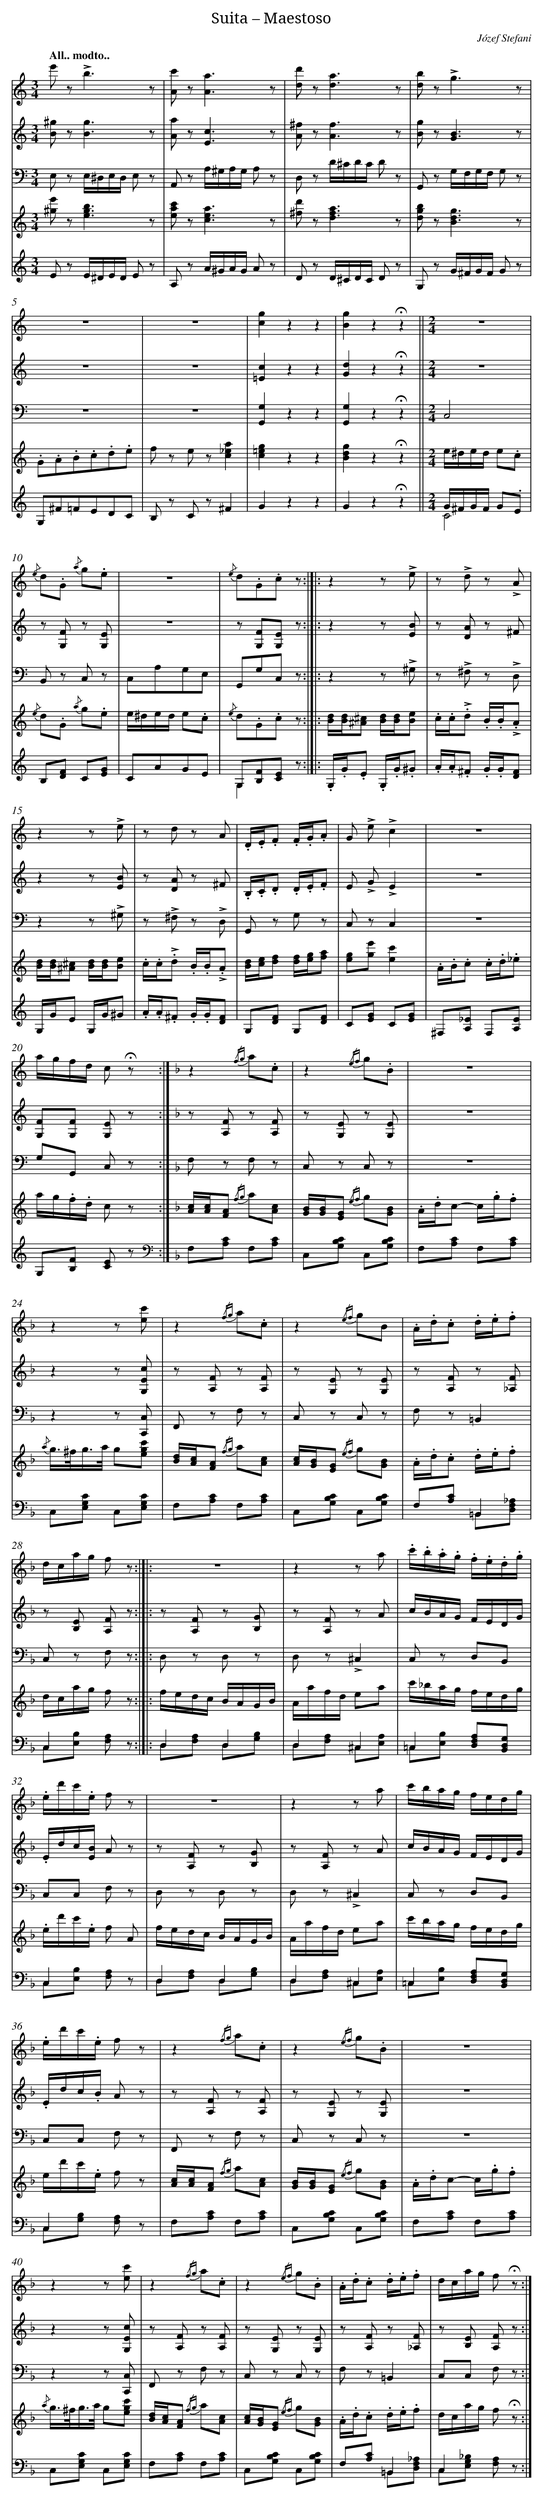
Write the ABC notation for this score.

X:1
T: Suita – Maestoso
C: Józef Stefani
L: 1/8
M: 3/4
Q: "All.. modto.."
V: 1 clef=treble
V: 2 clef=treble
V: 3 clef=bass
V: 4 clef=treble
V: 5 clef=treble
K: C
[V:1] e' z2<!accent!b2z |
[V:2] [^gB] z2<[g2B2]z |
[V:3] E, z E,/^D,/E,/D,/ E, z |
[V:4] [e'^g] z2<[b2g2e2]z |
[V:5] E z E/^D/E/D/ E z |
[V:1] [c'A] z2<[a2A2]z |
[V:2] [aA] z2<[c2E2]z |
[V:3] A,, z A,/^G,/A,/G,/ A, z |
[V:4] [c'ae] z2<[a2e2c2]z |
[V:5] A, z A/^G/A/G/ A z |
[V:1] [d'd] z2<[a2d2]z |
[V:2] [^fA] z2<[f2A2]z |
[V:3] D, z D/^C/D/C/ D z |
[V:4] [d'^f] z2<[a2f2d2]z |
[V:5] D z D/^C/D/C/ D z |
[V:1] [bd] z2<!accent!g2z |
[V:2] [gB] z2<[B2G2]z |
[V:3] G,, z G,/F,/G,/F,/ G, z |
[V:4] [bgd] z2<[g2d2B2]z |
[V:5] G, z G/^F/G/F/ G z |
[V:1] z6 |
[V:2] z6 |
[V:3] z6 |
[V:4] .G.A.B.c.d.e |
[V:5] G,^F=FEDC |
[V:1] z6 |
[V:2] z6 |
[V:3] z6 |
[V:4] f z e z[a2_e2c2] |
[V:5] B, z C z^F2 |
[V:1] [g2c2]z2z2 |
[V:2] [c2=E2]z2z2 |
[V:3] [G,2G,,2]z2z2 |
[V:4] [g2=e2c2]z2z2 |
[V:5] G2z2z2 |
[V:1] [g2B2]z2!fermata!z2 ||
[V:2] [d2G2]z2!fermata!z2 ||
[V:3] [G,2G,,2]z2!fermata!z2 ||
[V:4] [g2d2B2]z2!fermata!z2 ||
[V:5] G2z2!fermata!z2 ||
[V:1] [M:2/4]z4 |
[V:2] [M:2/4]z4 |
[V:3] [M:2/4]C,4 |
[V:4] [M:2/4]e/^d/e/d/ e.c |
[V:5] [M:2/4]G/^F/G/F/ G.E & C4 |
[V:1] {/e} d.G {/a} g.e |
[V:2] z [FG,] z [EG,] |
[V:3] B,, z C, z |
[V:4] {/e} d.G {/a} g.e |
[V:5] B,[FD] C[GE] |
[V:1] z4 |
[V:2] z4 |
[V:3] C,A,G,E, |
[V:4] e/^d/e/d/ e.c |
[V:5] CAGE |
[V:1] {/e} d.G.c z :|]|:
[V:2] z [FG,][EG,] z :|]|:
[V:3] G,,G,C, z :|]|:
[V:4] {/e} d.G.c z :|]|:
[V:5] G,[FB,][EC] z & G,2x2 :|]|:
[V:1] z2z !accent!e |
[V:2] z2z [BE] |
[V:3] z2z !accent!^G, |
[V:4] [d/B/][d/B/][^c^A] [d/B/][d/B/][eB] |
[V:5] .G,/.G/.E .G,/.G/.^G |
[V:1] z !accent!d z !accent!A |
[V:2] z [AD] z ^F |
[V:3] z !accent!^F, z !accent!D, |
[V:4] .c/.c/.!accent!d .B/.B/.!accent!A |
[V:5] .A/.A/.^F .G/.G/[FD] |
[V:1] z2z !accent!e |
[V:2] z2z [BE] |
[V:3] z2z !accent!^G, |
[V:4] [d/B/][d/B/][^c^A] [d/B/][d/B/][eB] |
[V:5] G,/G/E G,/G/^G |
[V:1] z d z A |
[V:2] z [AD] z ^F |
[V:3] z !accent!^F, z !accent!D, |
[V:4] .c/.c/.!accent!d .B/.B/.!accent!A |
[V:5] .A/.A/.^F .G/.G/[FD] |
[V:1] .D/.E/.F .F/.G/.A |
[V:2] .B,/.C/.D .D/.E/.F |
[V:3] G,, z G, z |
[V:4] [d/B/][e/c/][fd] [f/d/][g/e/][af] |
[V:5] G,[FD] G,[FD] |
[V:1] G !accent!e!accent!c2 |
[V:2] E !accent!G!accent!E2 |
[V:3] C, zC,2 |
[V:4] [ge][e'g][c'2e2] |
[V:5] C[GE] C[GE] |
[V:1] z4 |
[V:2] z4 |
[V:3] z4 |
[V:4] .A/.B/.c .c/.d/._e |
[V:5] ^F,[_EA,] F,[EA,] |
[V:1] a/g/f/d/ c !fermata!z :|]
[V:2] [FG,][FG,] [EG,] z :|]
[V:3] G,G,, C, z :|]
[V:4] a/g/.f/.d/ c z :|]
[V:5] G,[FB,] [EC] z :|]
[V:1]  [K:F] z2{/fg} a.c |
[V:2]  [K:F] z [FA,] z [FA,] |
[V:3]  [K:F] F, z F, z |
[V:4]  [K:F] [c/A/][c/A/][AF] {/fg} a[cA] |
[V:5]  [K:F] [K:clef=bass]F,[CA,] F,[CA,] |
[V:1] z2{/ef} g.B |
[V:2] z [EG,] z [EG,] |
[V:3] C, z C, z |
[V:4] [B/G/][B/G/][GE] {/ef} g[BG] |
[V:5] C,[CB,G,] C,[CB,G,] |
[V:1] z4 |
[V:2] z4 |
[V:3] z4 |
[V:4] .A/.d/c- c/.g/.f |
[V:5] F,[CA,] F,[CA,] |
[V:1] z2z [c'e] |
[V:2] z2z [cEG,] |
[V:3] z2z [C,C,,] |
[V:4] {/a} g/>^f/g/>a/ g[c'ge] |
[V:5] C,[CG,E,] C,[CG,E,] |
[V:1] z2{/fg} a.c |
[V:2] z [FA,] z [FA,] |
[V:3] F,, z F, z |
[V:4] [d/B/][c/A/][AF] {/fg} a[cA] |
[V:5] F,[CA,] F,[CA,] |
[V:1] z2{/ef} gB |
[V:2] z [EG,] z [EG,] |
[V:3] C, z C, z |
[V:4] [c/A/][B/G/][GE] {/ef} g[BG] |
[V:5] C,[CB,G,] C,[CB,G,] |
[V:1] .A/.d/.c .d/.e/.f |
[V:2] z [FA,] z [F_A,] |
[V:3] F, z=B,,2 |
[V:4] .A/.d/.c .d/.e/.f |
[V:5] F,[CA,]=B,,2 & x2=B,,[_A,F,D,] |
[V:1] d/c/a/g/ f z :|]|:
[V:2] z [EB,] [FA,] z :|]|:
[V:3] C, z F, z :|]|:
[V:4] d/c/a/g/ f z :|]|:
[V:5] C,2x2 & C,[B,E,] [A,F,] z :|]|:
[V:1] z4 |
[V:2] z [FA,] z [GB,] |
[V:3] D, z D, z |
[V:4] f/e/d/c/ B/A/G/B/ |
[V:5] D,2D,2 & D,[A,F,] D,[B,G,] |
[V:1] z2z a |
[V:2] z [FA,] z A |
[V:3] D, z!accent!^C,2 |
[V:4] A/a/f/d/ ea |
[V:5] D,2^C,2 & D,[A,F,] ^C,[A,E,] |
[V:1] .c'/.b/.a/.g/ .f/.e/.d/.g/ |
[V:2] c/B/A/G/ F/E/D/G/ |
[V:3] C, z D,B,, |
[V:4] c'/_b/a/g/ f/e/d/g/ |
[V:5] =C,2[A,F,D,][G,D,B,,] & =C,[B,E,]x2 |
[V:1] .e/d'/c'/.e/ f z |
[V:2] .E/d/c/[B/E/] A z |
[V:3] C,C, F, z |
[V:4] .e/d'/c'/.e/ f A |
[V:5] C,2x2 & C,[B,E,] [A,F,] z |
[V:1] z4 |
[V:2] z [FA,] z [GB,] |
[V:3] D, z D, z |
[V:4] f/e/d/c/ B/A/G/B/ |
[V:5] D,2D,2 & D,[A,F,] D,[B,G,] |
[V:1] z2z a |
[V:2] z [FA,] z A |
[V:3] D, z!accent!^C,2 |
[V:4] A/a/f/d/ ea |
[V:5] D,2^C,2 & D,[A,F,] ^C,[A,E,] |
[V:1] c'/b/a/g/ f/e/d/g/ |
[V:2] c/B/A/G/ F/E/D/G/ |
[V:3] C, z D,B,, |
[V:4] c'/b/a/g/ f/e/d/g/ |
[V:5] =C,2[A,F,D,][G,D,B,,] & =C,[B,E,]x2 |
[V:1] .e/d'/c'/.e/ f z |
[V:2] .E/d/c/.B/ A z |
[V:3] C,C, F, z |
[V:4] e/d'/c'/.e/ f z |
[V:5] C,2x2 & C,[B,G,] [A,F,] z |
[V:1] z2{/fg} a.c |
[V:2] z [FA,] z [FA,] |
[V:3] F,, z F, z |
[V:4] [c/A/][c/A/][AF] {/fg} a[cA] |
[V:5] F,[CA,] F,[CA,] |
[V:1] z2{/ef} g.B |
[V:2] z [EG,] z [EG,] |
[V:3] C, z C, z |
[V:4] [B/G/][B/G/][GE] {/ef} g[BG] |
[V:5] C,[CB,G,] C,[CB,G,] |
[V:1] z4 |
[V:2] z4 |
[V:3] z4 |
[V:4] .A/.d/c- c/.g/.f |
[V:5] F,[CA,] F,[CA,] |
[V:1] z2z [c'e] |
[V:2] z2z [cEG,] |
[V:3] z2z [C,C,,] |
[V:4] {/a} g/>^f/g/>a/ g[c'ge] |
[V:5] C,[CG,E,] C,[CG,E,] |
[V:1] z2{/fg} a.c |
[V:2] z [FA,] z [FA,] |
[V:3] F,, z F, z |
[V:4] [d/B/][c/A/][AF] {/fg} a[cA] |
[V:5] F,[CA,] F,[CA,] |
[V:1] z2{/ef} g.B |
[V:2] z [EG,] z [EG,] |
[V:3] C, z C, z |
[V:4] [c/A/][B/G/][GE] {/ef} g[BG] |
[V:5] C,[CB,G,] C,[CB,G,] |
[V:1] .A/.d/.c .d/.e/.f |
[V:2] z [FA,] z [F_A,] |
[V:3] F, z=B,,2 |
[V:4] .A/.d/.c .d/.e/.f |
[V:5] F,[CA,]=B,,2 & x2=B,,[_A,F,D,] |
[V:1] d/c/a/g/ f !fermata!z :|]
[V:2] z [EB,] [FA,] z :|]
[V:3] C,C, F, z :|]
[V:4] d/c/a/g/ f !fermata!z :|]
[V:5] C,2x2 & C,[_B,G,E,] [A,F,] z :|]
